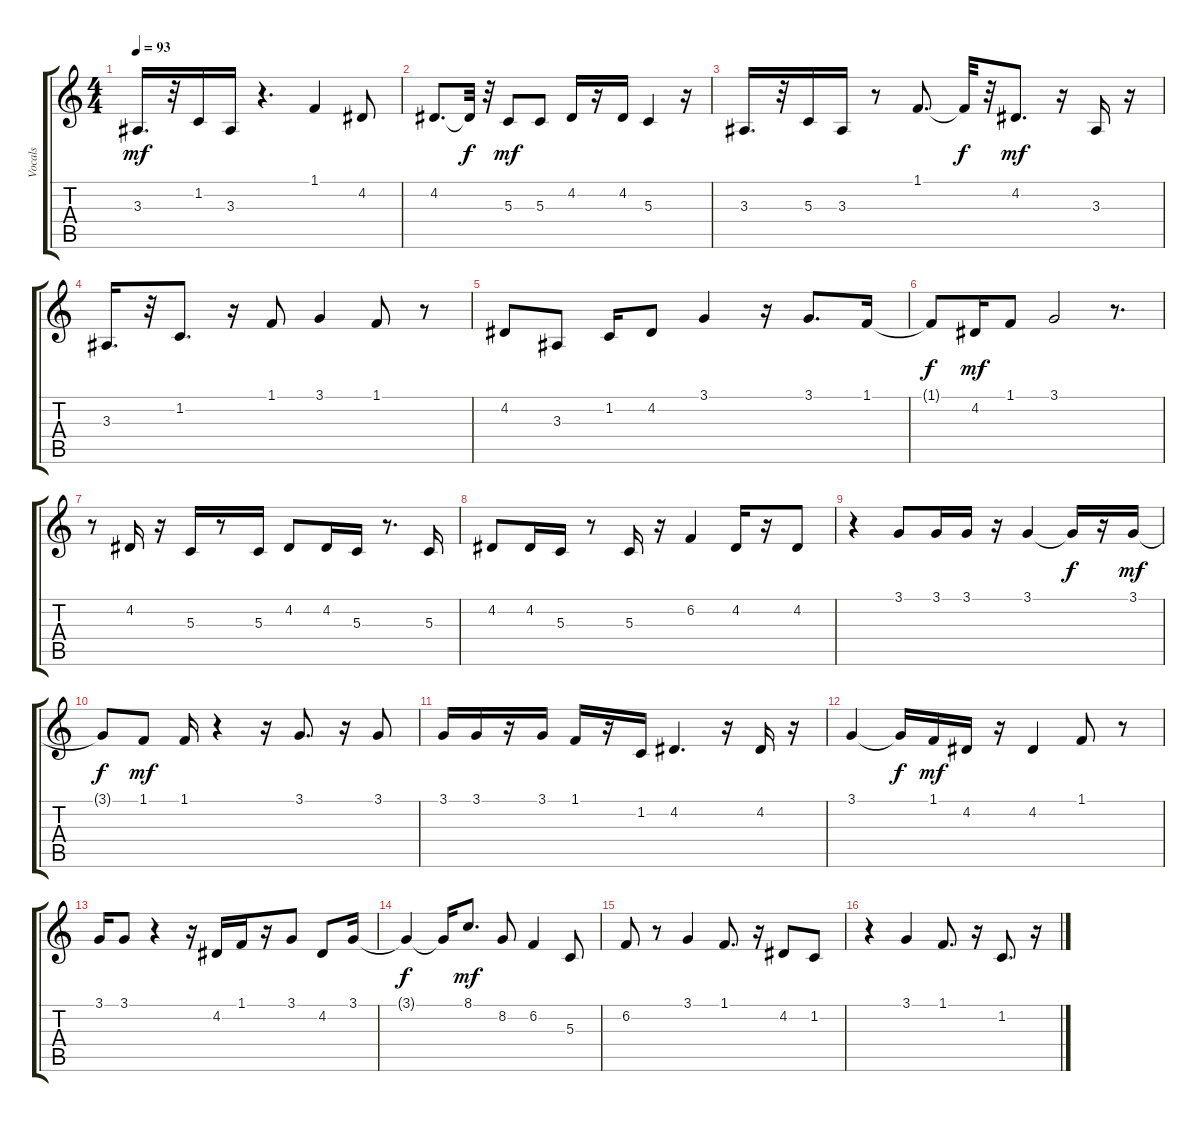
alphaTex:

\track ("Vocals" "Vocals") {instrument synthbrass1}
\staff {score tabs}
\tuning (E4 B3 G3 D3 A2 E2) {hide}
\ts (4 4)
\tempo 93
\clef g2
\ks c
3.3.16{d dy mf} r.32 1.2.16 3.3.16 r.4{d} 1.1.4 4.2.8 |
4.2.8{d} 4.2{t}.32{dy f} r.32 5.3.8{dy mf} 5.3.8 4.2.16 r.16 4.2.16 5.3.4 r.16 |
3.3.16{d} r.32 5.3.16 3.3.16 r.8 1.1.8{d} 1.1{t}.32{dy f} r.32 4.2.8{d dy mf} r.16 3.3.16 r.16 |
3.3.16{d} r.32 1.2.8{d} r.16 1.1.8 3.1.4 1.1.8 r.8 |
4.2.8 3.3.8 1.2.16 4.2.8 3.1.4 r.16 3.1.8{d} 1.1.16 |
1.1{t}.8{dy f} 4.2.16{dy mf} 1.1.8 3.1.2 r.8{d} |
r.8 4.2.16 r.16 5.3.16 r.8 5.3.16 4.2.8 4.2.16 5.3.16 r.8{d} 5.3.16 |
4.2.8 4.2.16 5.3.16 r.8 5.3.16 r.16 6.2.4 4.2.16 r.16 4.2.8 |
r.4 3.1.8 3.1.16 3.1.16 r.16 3.1.4 3.1{t}.16{dy f} r.16 3.1.16{dy mf} |
3.1{t}.8{dy f} 1.1.8{dy mf} 1.1.16 r.4 r.16 3.1.8{d} r.16 3.1.8 |
3.1.16 3.1.16 r.16 3.1.16 1.1.16 r.16 1.2.16 4.2.4{d} r.16 4.2.16 r.16 |
3.1.4 3.1{t}.16{dy f} 1.1.16{dy mf} 4.2.16 r.16 4.2.4 1.1.8 r.8 |
3.1.16 3.1.8 r.4 r.16 4.2.16 1.1.16 r.16 3.1.8 4.2.8 3.1.16 |
3.1{t}.4{dy f} 3.1{t}.16 8.1.8{d dy mf} 8.2.8 6.2.4 5.3.8 |
6.2.8 r.8 3.1.4 1.1.8{d} r.16 4.2.8 1.2.8 |
r.4 3.1.4 1.1.8{d} r.16 1.2.8{d} r.16
